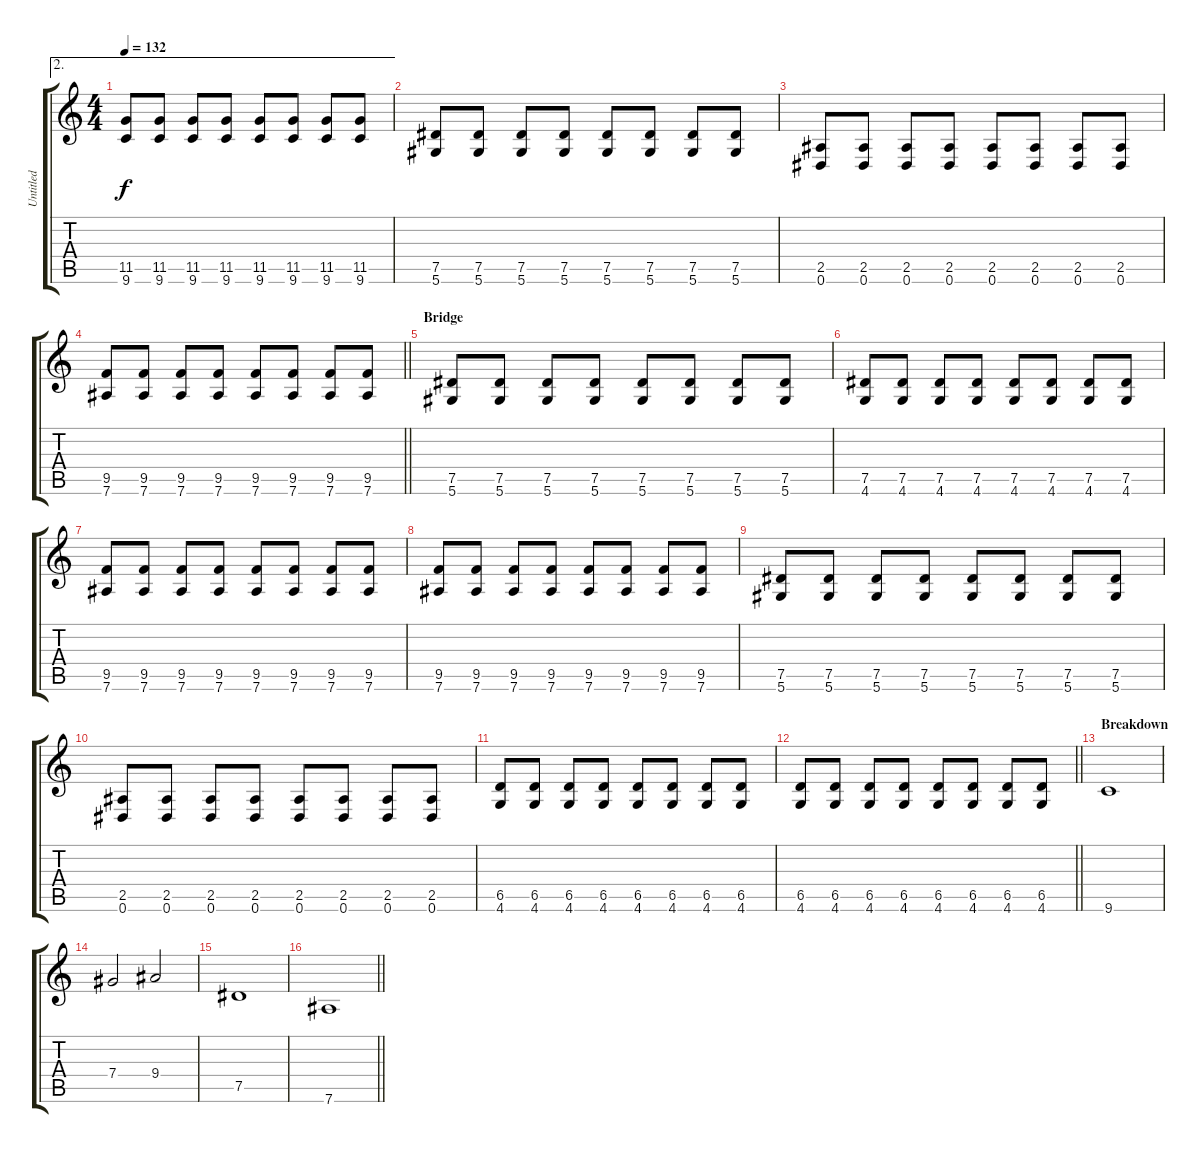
\track ("Untitled" "Untitled") {instrument overdrivenguitar}
\staff {score tabs}
\tuning (Eb4 Bb3 Gb3 Db3 Ab2 Eb2) {hide}
\ae 2
\ts (4 4)
\tempo 132
\clef g2
\ks c
(11.5 9.6).8{dy f} (11.5 9.6).8 (11.5 9.6).8 (11.5 9.6).8 (11.5 9.6).8 (11.5 9.6).8 (11.5 9.6).8 (11.5 9.6).8 |
(7.5 5.6).8 (7.5 5.6).8 (7.5 5.6).8 (7.5 5.6).8 (7.5 5.6).8 (7.5 5.6).8 (7.5 5.6).8 (7.5 5.6).8 |
(2.5 0.6).8 (2.5 0.6).8 (2.5 0.6).8 (2.5 0.6).8 (2.5 0.6).8 (2.5 0.6).8 (2.5 0.6).8 (2.5 0.6).8 |
\barLineRight lightlight
(9.5 7.6).8 (9.5 7.6).8 (9.5 7.6).8 (9.5 7.6).8 (9.5 7.6).8 (9.5 7.6).8 (9.5 7.6).8 (9.5 7.6).8 |
\section ("" "Bridge")
(7.5 5.6).8 (7.5 5.6).8 (7.5 5.6).8 (7.5 5.6).8 (7.5 5.6).8 (7.5 5.6).8 (7.5 5.6).8 (7.5 5.6).8 |
(7.5 4.6).8 (7.5 4.6).8 (7.5 4.6).8 (7.5 4.6).8 (7.5 4.6).8 (7.5 4.6).8 (7.5 4.6).8 (7.5 4.6).8 |
(9.5 7.6).8 (9.5 7.6).8 (9.5 7.6).8 (9.5 7.6).8 (9.5 7.6).8 (9.5 7.6).8 (9.5 7.6).8 (9.5 7.6).8 |
(9.5 7.6).8 (9.5 7.6).8 (9.5 7.6).8 (9.5 7.6).8 (9.5 7.6).8 (9.5 7.6).8 (9.5 7.6).8 (9.5 7.6).8 |
(7.5 5.6).8 (7.5 5.6).8 (7.5 5.6).8 (7.5 5.6).8 (7.5 5.6).8 (7.5 5.6).8 (7.5 5.6).8 (7.5 5.6).8 |
(2.5 0.6).8 (2.5 0.6).8 (2.5 0.6).8 (2.5 0.6).8 (2.5 0.6).8 (2.5 0.6).8 (2.5 0.6).8 (2.5 0.6).8 |
(6.5 4.6).8 (6.5 4.6).8 (6.5 4.6).8 (6.5 4.6).8 (6.5 4.6).8 (6.5 4.6).8 (6.5 4.6).8 (6.5 4.6).8 |
\barLineRight lightlight
(6.5 4.6).8 (6.5 4.6).8 (6.5 4.6).8 (6.5 4.6).8 (6.5 4.6).8 (6.5 4.6).8 (6.5 4.6).8 (6.5 4.6).8 |
\section ("" "Breakdown")
9.6.1 |
7.4.2 9.4.2 |
7.5.1 |
\barLineRight lightlight
7.6.1
